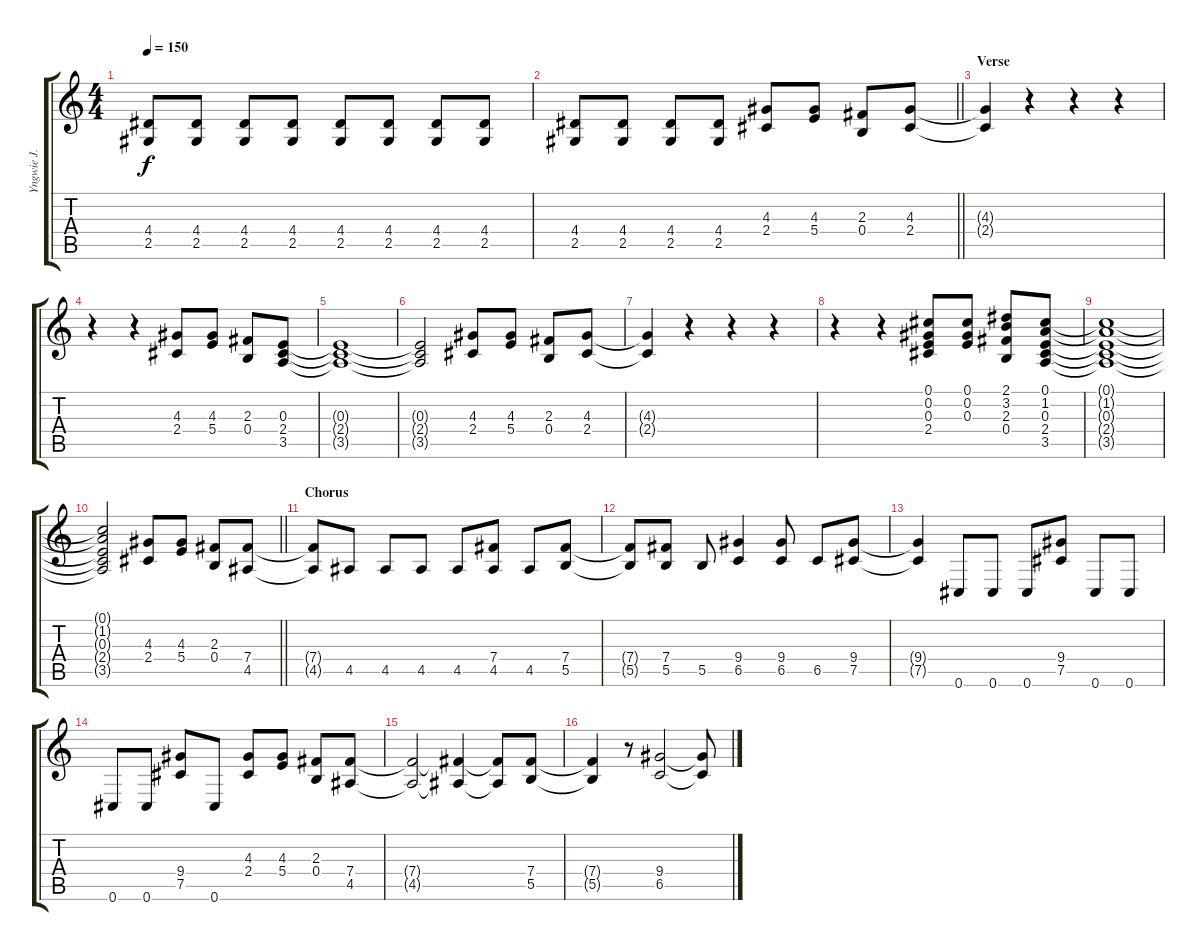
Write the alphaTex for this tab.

\track ("Yngwie J. Malmsteen" "Yngwie J. ") {instrument overdrivenguitar}
\staff {score tabs}
\tuning (Db4 Ab3 E3 B2 Gb2 Db2) {hide}
\ts (4 4)
\tempo 150
\clef g2
\ks c
(4.4 2.5).8{dy f} (4.4 2.5).8 (4.4 2.5).8 (4.4 2.5).8 (4.4 2.5).8 (4.4 2.5).8 (4.4 2.5).8 (4.4 2.5).8 |
\barLineRight lightlight
(4.4 2.5).8 (4.4 2.5).8 (4.4 2.5).8 (4.4 2.5).8 (4.3 2.4).8 (4.3 5.4).8 (2.3 0.4).8 (4.3 2.4).8 |
\section ("" "Verse")
(4.3{t} 2.4{t}).4 r.4 r.4 r.4 |
r.4 r.4 (4.3 2.4).8 (4.3 5.4).8 (2.3 0.4).8 (0.3 2.4 3.5).8 |
(0.3{t} 2.4{t} 3.5{t}).1 |
(0.3{t} 2.4{t} 3.5{t}).2 (4.3 2.4).8 (4.3 5.4).8 (2.3 0.4).8 (4.3 2.4).8 |
(4.3{t} 2.4{t}).4 r.4 r.4 r.4 |
r.4 r.4 (0.1 0.2 0.3 2.4).8 (0.1 0.2 0.3).8 (2.1 3.2 2.3 0.4).8 (0.1 1.2 0.3 2.4 3.5).8 |
(0.1{t} 1.2{t} 0.3{t} 2.4{t} 3.5{t}).1 |
\barLineRight lightlight
(0.1{t} 1.2{t} 0.3{t} 2.4{t} 3.5{t}).2 (4.3 2.4).8 (4.3 5.4).8 (2.3 0.4).8 (7.4 4.5).8 |
\section ("" "Chorus")
(7.4{t} 4.5{t}).8 4.5.8 4.5.8 4.5.8 4.5.8 (7.4 4.5).8 4.5.8 (7.4 5.5).8 |
(7.4{t} 5.5{t}).8 (7.4 5.5).8 5.5.8 (9.4 6.5).4 (9.4 6.5).8 6.5.8 (9.4 7.5).8 |
(9.4{t} 7.5{t}).4 0.6.8 0.6.8 0.6.8 (9.4 7.5).8 0.6.8 0.6.8 |
0.6.8 0.6.8 (9.4 7.5).8 0.6.8 (4.3 2.4).8 (4.3 5.4).8 (2.3 0.4).8 (7.4 4.5).8 |
(7.4{t} 4.5{t}).2 (7.4{t} 4.5{t}).4 (7.4{t} 4.5{t}).8 (7.4 5.5).8 |
(7.4{t} 5.5{t}).4 r.8 (9.4 6.5).2 (9.4{t} 6.5{t}).8
